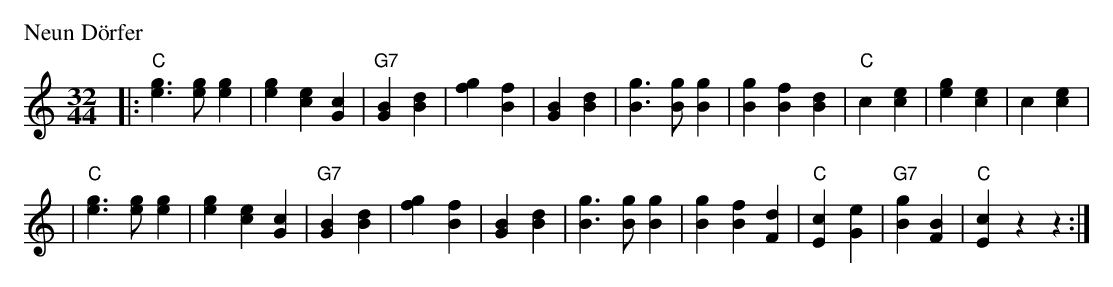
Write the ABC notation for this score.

X:1
P: Neun D\"orfer
M: 32/44
L: 1/8
K: C
|:"C"[g3e3] [ge] [g2e2] | [g2e2] [e2c2] [c2G2] \
| "G7"[B2G2] [d2B2] | [g2f2] [f2B2] | [B2G2] [d2B2] \
|  [g3B3] [gB] [g2B2] | [g2B2] [f2B2] [d2B2] \
| "C"c2 [e2c2] | [g2e2] [e2c2] | c2 [e2c2] |
| "C"[g3e3] [ge] [g2e2] | [g2e2] [e2c2] [c2G2] \
| "G7"[B2G2] [d2B2] | [g2f2] [f2B2] | [B2G2] [d2B2] \
|  [g3B3] [gB] [g2B2] | [g2B2] [f2B2] [d2F2] \
| "C"[c2E2] [e2G2] | "G7"[g2B2] [B2F2] | "C"[c2E2] z2 z2 :|
